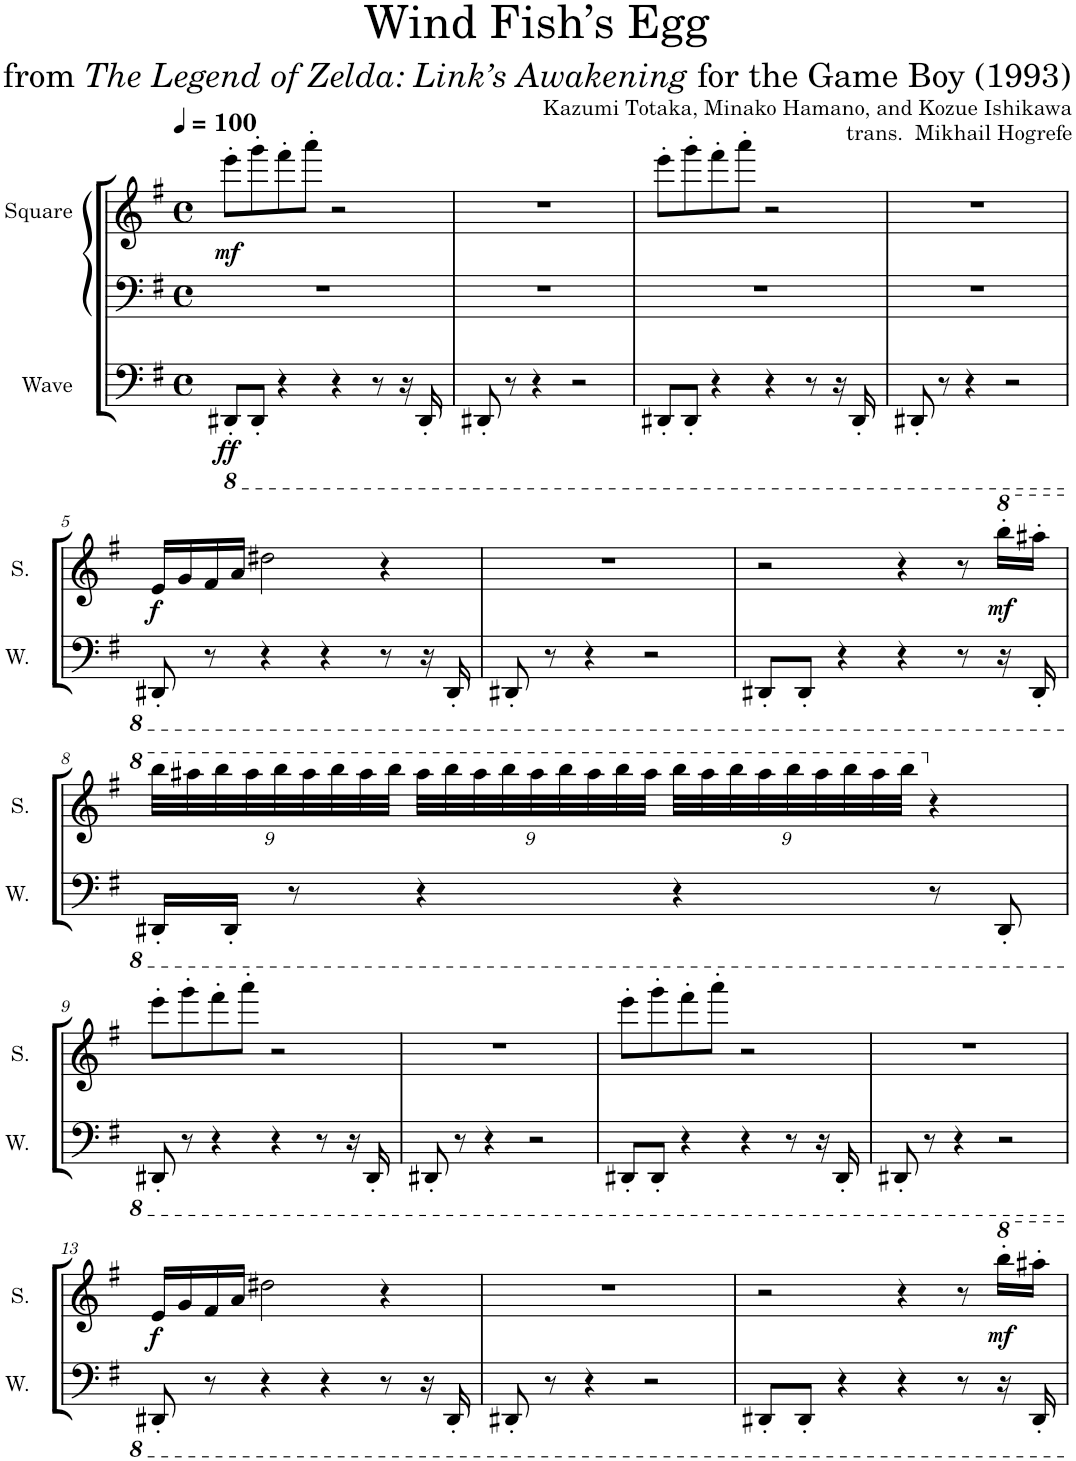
**kern	**dynam	**kern	**kern	**dynam
*part3	*part3	*part2	*part1	*part1
*staff3	*staff3	*staff2	*staff1	*staff1
*I"Wave	*	*I"Square Synthesizer	*I"Square	*
*I'W.	*	*	*I'S.	*
*clefF4	*	*clefF4	*clefG2	*
*k[f#]	*	*k[f#]	*k[f#]	*
*M4/4	*	*M4/4	*M4/4	*
*met(c)	*	*met(c)	*met(c)	*
*MM100	*	*MM100	*MM100	*
=1	=1	=1	=1	=1
!	!LO:DY:b	!	!	!LO:DY:b
8DDD#X'/L	ff	1r	8eee'\L	mf
8DDD#'/J	.	.	8ggg'\	.
4r	.	.	8fff#'\	.
.	.	.	8aaa'\J	.
4r	.	.	2r	.
8r	.	.	.	.
16r	.	.	.	.
16DDD#'/	.	.	.	.
=2	=2	=2	=2	=2
8DDD#X'/	.	1r	1r	.
8r	.	.	.	.
4r	.	.	.	.
2r	.	.	.	.
=3	=3	=3	=3	=3
8DDD#X'/L	.	1r	8eee'\L	.
8DDD#'/J	.	.	8ggg'\	.
4r	.	.	8fff#'\	.
.	.	.	8aaa'\J	.
4r	.	.	2r	.
8r	.	.	.	.
16r	.	.	.	.
16DDD#'/	.	.	.	.
=4	=4	=4	=4	=4
8DDD#X'/	.	1r	1r	.
8r	.	.	.	.
4r	.	.	.	.
2r	.	.	.	.
!!LO:LB:g=z
=5	=5	=5	=5	=5
!	!	!	!	!LO:DY:b
8DDD#X'/	.	1r	16e/LL	f
.	.	.	16g/	.
8r	.	.	16f#/	.
.	.	.	16a/JJ	.
4r	.	.	2dd#X\	.
4r	.	.	.	.
8r	.	.	4r	.
16r	.	.	.	.
16DDD#'/	.	.	.	.
=6	=6	=6	=6	=6
8DDD#X'/	.	1r	1r	.
8r	.	.	.	.
4r	.	.	.	.
2r	.	.	.	.
=7	=7	=7	=7	=7
8DDD#X'/L	.	1r	2r	.
8DDD#'/J	.	.	.	.
4r	.	.	.	.
4r	.	.	4r	.
8r	.	.	8r	.
*	*	*	*8va	*
!	!	!	!	!LO:DY:b
16r	.	.	16bbb'\LL	mf
16DDD#'/	.	.	16aaa#X'\JJ	.
!!LO:LB:g=z
=8	=8	=8	=8	=8
*	*	*	*Xbrackettup	*
16DDD#X'/LL	.	1r	36bbb\LLL	.
.	.	.	36aaa#X\	.
.	.	.	36bbb\	.
16DDD#'/JJ	.	.	.	.
.	.	.	36aaa#\	.
.	.	.	36bbb\	.
8r	.	.	.	.
.	.	.	36aaa#\	.
.	.	.	36bbb\	.
.	.	.	36aaa#\	.
.	.	.	36bbb\JJJ	.
4r	.	.	36aaa#\LLL	.
.	.	.	36bbb\	.
.	.	.	36aaa#\	.
.	.	.	36bbb\	.
.	.	.	36aaa#\	.
.	.	.	36bbb\	.
.	.	.	36aaa#\	.
.	.	.	36bbb\	.
.	.	.	36aaa#\JJJ	.
4r	.	.	36bbb\LLL	.
.	.	.	36aaa#\	.
.	.	.	36bbb\	.
.	.	.	36aaa#\	.
.	.	.	36bbb\	.
.	.	.	36aaa#\	.
.	.	.	36bbb\	.
.	.	.	36aaa#\	.
.	.	.	36bbb\JJJ	.
*	*	*	*X8va	*
8r	.	.	4r	.
8DDD#'/	.	.	.	.
!!LO:LB:g=z
=9	=9	=9	=9	=9
8DDD#X'/	.	1r	8eee'\L	.
8r	.	.	8ggg'\	.
4r	.	.	8fff#'\	.
.	.	.	8aaa'\J	.
4r	.	.	2r	.
8r	.	.	.	.
16r	.	.	.	.
16DDD#'/	.	.	.	.
=10	=10	=10	=10	=10
8DDD#X'/	.	1r	1r	.
8r	.	.	.	.
4r	.	.	.	.
2r	.	.	.	.
=11	=11	=11	=11	=11
8DDD#X'/L	.	1r	8eee'\L	.
8DDD#'/J	.	.	8ggg'\	.
4r	.	.	8fff#'\	.
.	.	.	8aaa'\J	.
4r	.	.	2r	.
8r	.	.	.	.
16r	.	.	.	.
16DDD#'/	.	.	.	.
=12	=12	=12	=12	=12
8DDD#X'/	.	1r	1r	.
8r	.	.	.	.
4r	.	.	.	.
2r	.	.	.	.
!!LO:LB:g=z
=13	=13	=13	=13	=13
!	!	!	!	!LO:DY:b
8DDD#X'/	.	1r	16e/LL	f
.	.	.	16g/	.
8r	.	.	16f#/	.
.	.	.	16a/JJ	.
4r	.	.	2dd#X\	.
4r	.	.	.	.
8r	.	.	4r	.
16r	.	.	.	.
16DDD#'/	.	.	.	.
=14	=14	=14	=14	=14
8DDD#X'/	.	1r	1r	.
8r	.	.	.	.
4r	.	.	.	.
2r	.	.	.	.
=15	=15	=15	=15	=15
8DDD#X'/L	.	1r	2r	.
8DDD#'/J	.	.	.	.
4r	.	.	.	.
4r	.	.	4r	.
8r	.	.	8r	.
!	!	!	!	!LO:DY:b
16r	.	.	16bbb'\LL	mf
16DDD#'/	.	.	16aaa#X'\JJ	.
=	=	=	=	=
*-	*-	*-	*-	*-
